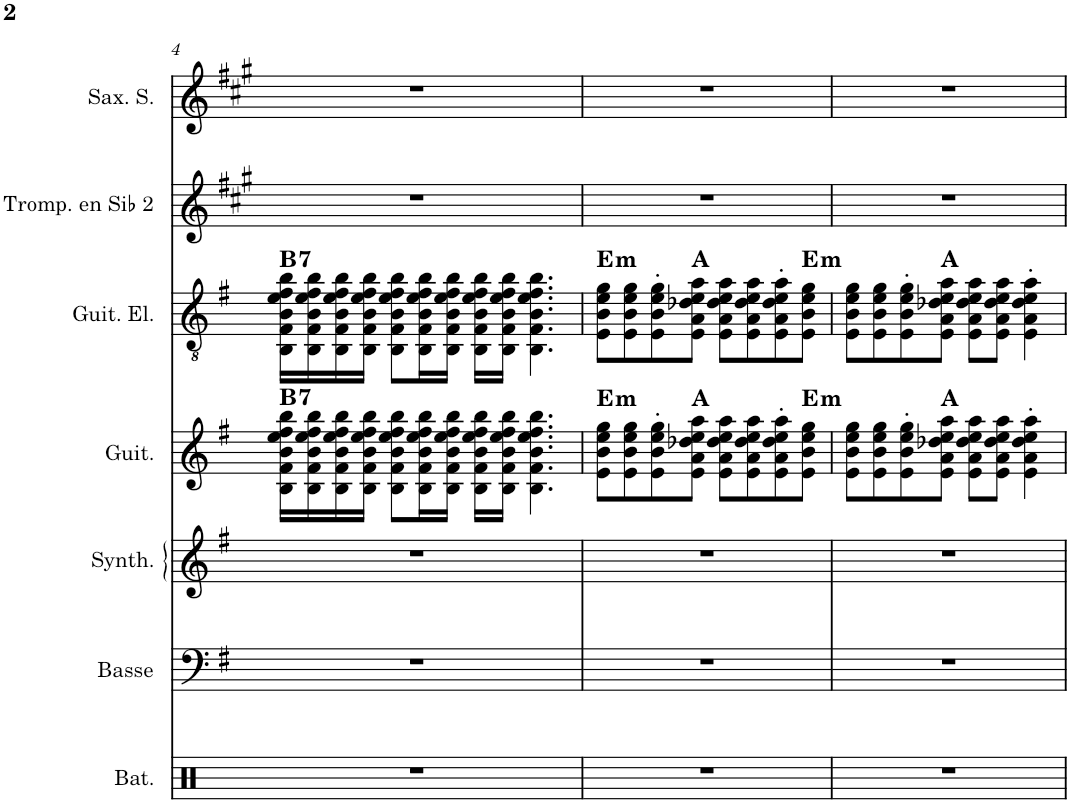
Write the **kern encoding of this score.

**kern	**kern	**kern	**kern	**harte	**kern	**harte	**kern	**kern
*part7	*part6	*part5	*part4	*part4	*part3	*part3	*part2	*part1
*staff7	*staff6	*staff5	*staff4	*	*staff3	*	*staff2	*staff1
*I"Batterie, Drums	*I"Basse électrique à 5 cordes	*I"Piano électrique, Electric Piano 1	*I"Pedal steel guitar, Acoustic Guitar (steel)	*	*I"Guitare acoustique, Electric Guitar (jazz)	*	*I"Trompette en Sib 2	*I"Saxophone soprano
*I'Bat.	*I'B. él.	*I'Pia. él.	*I'Ped. St. Guit.	*	*I'Guit.	*	*I'Tromp. en Sib 2	*I'Sax. S.
!!LO:PB:g=z
*clefX	*clefF4	*clefG2	*clefG2	*	*clefGv2	*	*clefG2	*clefG2
*	*Trd7c12	*	*	*	*	*	*Trd1c2	*Trd1c2
*k[]	*k[f#]	*k[f#]	*k[f#]	*	*k[f#]	*	*k[f#c#g#]	*k[f#c#g#]
*M4/4	*M4/4	*M4/4	*M4/4	*	*M4/4	*	*M4/4	*M4/4
=4	=4	=4	=4	=4	=4	=4	=4	=4
!	!	!	!	!LO:H:kt=7	!	!LO:H:kt=7	!	!
1r	1r	1r	16B\ 16f#\ 16b\ 16ee\ 16ff#\ 16bb\LL	B:7	16BB\ 16F#\ 16B\ 16e\ 16f#\ 16b\LL	B:7	1r	1r
.	.	.	16B\ 16f#\ 16b\ 16ee\ 16ff#\ 16bb\	.	16BB\ 16F#\ 16B\ 16e\ 16f#\ 16b\	.	.	.
.	.	.	16B\ 16f#\ 16b\ 16ee\ 16ff#\ 16bb\	.	16BB\ 16F#\ 16B\ 16e\ 16f#\ 16b\	.	.	.
.	.	.	16B\ 16f#\ 16b\ 16ee\ 16ff#\ 16bb\JJ	.	16BB\ 16F#\ 16B\ 16e\ 16f#\ 16b\JJ	.	.	.
.	.	.	8B\ 8f#\ 8b\ 8ee\ 8ff#\ 8bb\L	.	8BB\ 8F#\ 8B\ 8e\ 8f#\ 8b\L	.	.	.
.	.	.	16B\ 16f#\ 16b\ 16ee\ 16ff#\ 16bb\L	.	16BB\ 16F#\ 16B\ 16e\ 16f#\ 16b\L	.	.	.
.	.	.	16B\ 16f#\ 16b\ 16ee\ 16ff#\ 16bb\JJ	.	16BB\ 16F#\ 16B\ 16e\ 16f#\ 16b\JJ	.	.	.
.	.	.	16B\ 16f#\ 16b\ 16ee\ 16ff#\ 16bb\LL	.	16BB\ 16F#\ 16B\ 16e\ 16f#\ 16b\LL	.	.	.
.	.	.	16B\ 16f#\ 16b\ 16ee\ 16ff#\ 16bb\JJ	.	16BB\ 16F#\ 16B\ 16e\ 16f#\ 16b\JJ	.	.	.
.	.	.	4.B\ 4.f#\ 4.b\ 4.ee\ 4.ff#\ 4.bb\	.	4.BB\ 4.F#\ 4.B\ 4.e\ 4.f#\ 4.b\	.	.	.
=5	=5	=5	=5	=5	=5	=5	=5	=5
!	!	!	!	!LO:H:kt=m	!	!LO:H:kt=m	!	!
1r	1r	1r	8e\ 8b\ 8ee\ 8gg\L	E:min	8E\ 8B\ 8e\ 8g\L	E:min	1r	1r
.	.	.	8e\ 8b\ 8ee\ 8gg\	.	8E\ 8B\ 8e\ 8g\	.	.	.
.	.	.	8e\' 8b\' 8ee\' 8gg\'	.	8E\' 8B\' 8e\' 8g\'	.	.	.
.	.	.	8e\ 8a\ 8dd-X\ 8ee\ 8aa\J	A:maj	8E\ 8A\ 8d-X\ 8e\ 8a\J	A:maj	.	.
.	.	.	8e\ 8a\ 8dd-\ 8ee\ 8aa\L	.	8E\ 8A\ 8d-\ 8e\ 8a\L	.	.	.
.	.	.	8e\ 8a\ 8dd-\ 8ee\ 8aa\	.	8E\ 8A\ 8d-\ 8e\ 8a\	.	.	.
.	.	.	8e\' 8a\' 8dd-\' 8ee\' 8aa\'	.	8E\' 8A\' 8d-\' 8e\' 8a\'	.	.	.
!	!	!	!	!LO:H:kt=m	!	!LO:H:kt=m	!	!
.	.	.	8e\ 8b\ 8ee\ 8gg\J	E:min	8E\ 8B\ 8e\ 8g\J	E:min	.	.
=6	=6	=6	=6	=6	=6	=6	=6	=6
1r	1r	1r	8e\ 8b\ 8ee\ 8gg\L	.	8E\ 8B\ 8e\ 8g\L	.	1r	1r
.	.	.	8e\ 8b\ 8ee\ 8gg\	.	8E\ 8B\ 8e\ 8g\	.	.	.
.	.	.	8e\' 8b\' 8ee\' 8gg\'	.	8E\' 8B\' 8e\' 8g\'	.	.	.
.	.	.	8e\ 8a\ 8dd-X\ 8ee\ 8aa\J	A:maj	8E\ 8A\ 8d-X\ 8e\ 8a\J	A:maj	.	.
.	.	.	8e\ 8a\ 8dd-\ 8ee\ 8aa\L	.	8E\ 8A\ 8d-\ 8e\ 8a\L	.	.	.
.	.	.	8e\ 8a\ 8dd-\ 8ee\ 8aa\J	.	8E\ 8A\ 8d-\ 8e\ 8a\J	.	.	.
.	.	.	4e\' 4a\' 4dd-\' 4ee\' 4aa\'	.	4E\' 4A\' 4d-\' 4e\' 4a\'	.	.	.
=	=	=	=	=	=	=	=	=
*-	*-	*-	*-	*-	*-	*-	*-	*-
